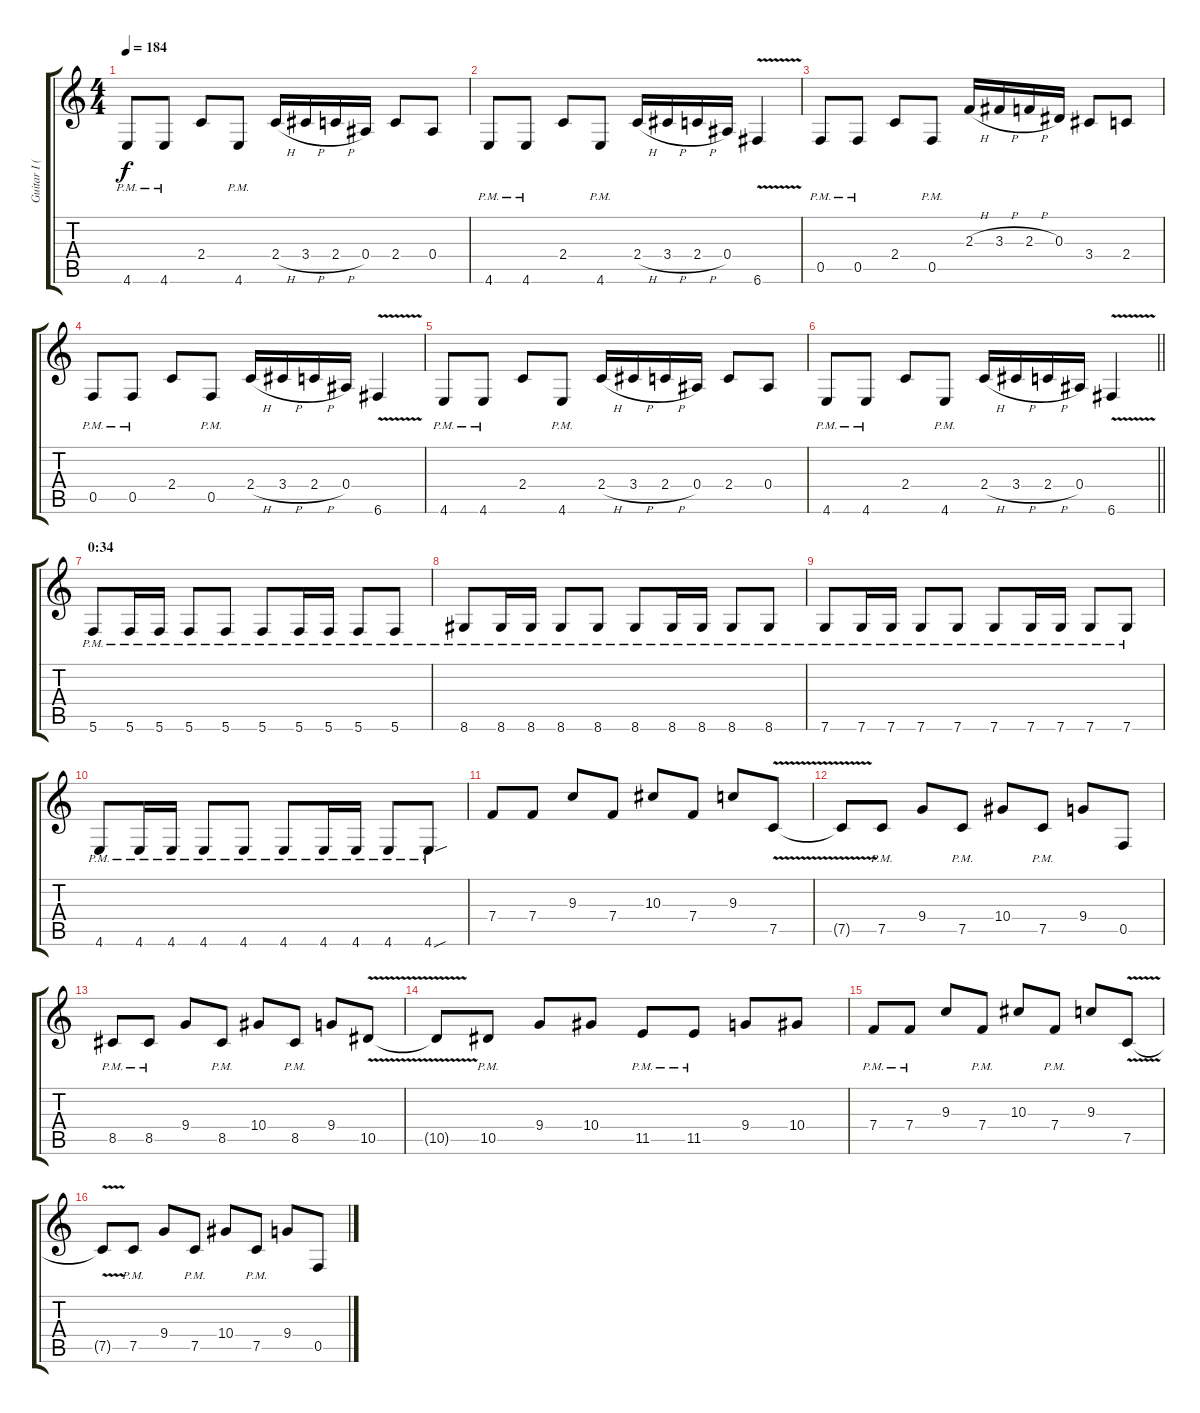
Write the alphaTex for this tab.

\track ("Guitar I (Doubled)" "Guitar I (") {instrument distortionguitar bank 255}
\staff {score tabs}
\tuning (C4 G3 Eb3 Bb2 F2 C2) {hide}
\ts (4 4)
\tempo 184
\clef g2
\ks aminor
4.6{pm}.8{dy f} 4.6{pm}.8 2.4.8 4.6{pm}.8 2.4{h}.16 3.4{h}.16 2.4{h}.16 0.4.16 2.4.8 0.4.8 |
4.6{pm}.8 4.6{pm}.8 2.4.8 4.6{pm}.8 2.4{h}.16 3.4{h}.16 2.4{h}.16 0.4.16 6.6{v}.4 |
0.5{pm}.8 0.5{pm}.8 2.4.8 0.5{pm}.8 2.3{h}.16 3.3{h}.16 2.3{h}.16 0.3.16 3.4.8 2.4.8 |
0.5{pm}.8 0.5{pm}.8 2.4.8 0.5{pm}.8 2.4{h}.16 3.4{h}.16 2.4{h}.16 0.4.16 6.6{v}.4 |
4.6{pm}.8 4.6{pm}.8 2.4.8 4.6{pm}.8 2.4{h}.16 3.4{h}.16 2.4{h}.16 0.4.16 2.4.8 0.4.8 |
\barLineRight lightlight
4.6{pm}.8 4.6{pm}.8 2.4.8 4.6{pm}.8 2.4{h}.16 3.4{h}.16 2.4{h}.16 0.4.16 6.6{v}.4 |
\section ("" "0:34")
5.6{pm}.8 5.6{pm}.16 5.6{pm}.16 5.6{pm}.8 5.6{pm}.8 5.6{pm}.8 5.6{pm}.16 5.6{pm}.16 5.6{pm}.8 5.6{pm}.8 |
8.6{pm}.8 8.6{pm}.16 8.6{pm}.16 8.6{pm}.8 8.6{pm}.8 8.6{pm}.8 8.6{pm}.16 8.6{pm}.16 8.6{pm}.8 8.6{pm}.8 |
7.6{pm}.8 7.6{pm}.16 7.6{pm}.16 7.6{pm}.8 7.6{pm}.8 7.6{pm}.8 7.6{pm}.16 7.6{pm}.16 7.6{pm}.8 7.6{pm}.8 |
4.6{pm}.8 4.6{pm}.16 4.6{pm}.16 4.6{pm}.8 4.6{pm}.8 4.6{pm}.8 4.6{pm}.16 4.6{pm}.16 4.6{pm}.8 4.6{sou pm}.8 |
7.4.8 7.4.8 9.3.8 7.4.8 10.3.8 7.4.8 9.3.8 7.5{v}.8 |
7.5{t}.8 7.5{pm}.8 9.4.8 7.5{pm}.8 10.4.8 7.5{pm}.8 9.4.8 0.5.8 |
8.5{pm}.8 8.5{pm}.8 9.4.8 8.5{pm}.8 10.4.8 8.5{pm}.8 9.4.8 10.5{v}.8 |
10.5{t}.8 10.5{pm}.8 9.4.8 10.4.8 11.5{pm}.8 11.5{pm}.8 9.4.8 10.4.8 |
7.4{pm}.8 7.4{pm}.8 9.3.8 7.4{pm}.8 10.3.8 7.4{pm}.8 9.3.8 7.5{v}.8 |
7.5{t}.8 7.5{pm}.8 9.4.8 7.5{pm}.8 10.4.8 7.5{pm}.8 9.4.8 0.5.8
